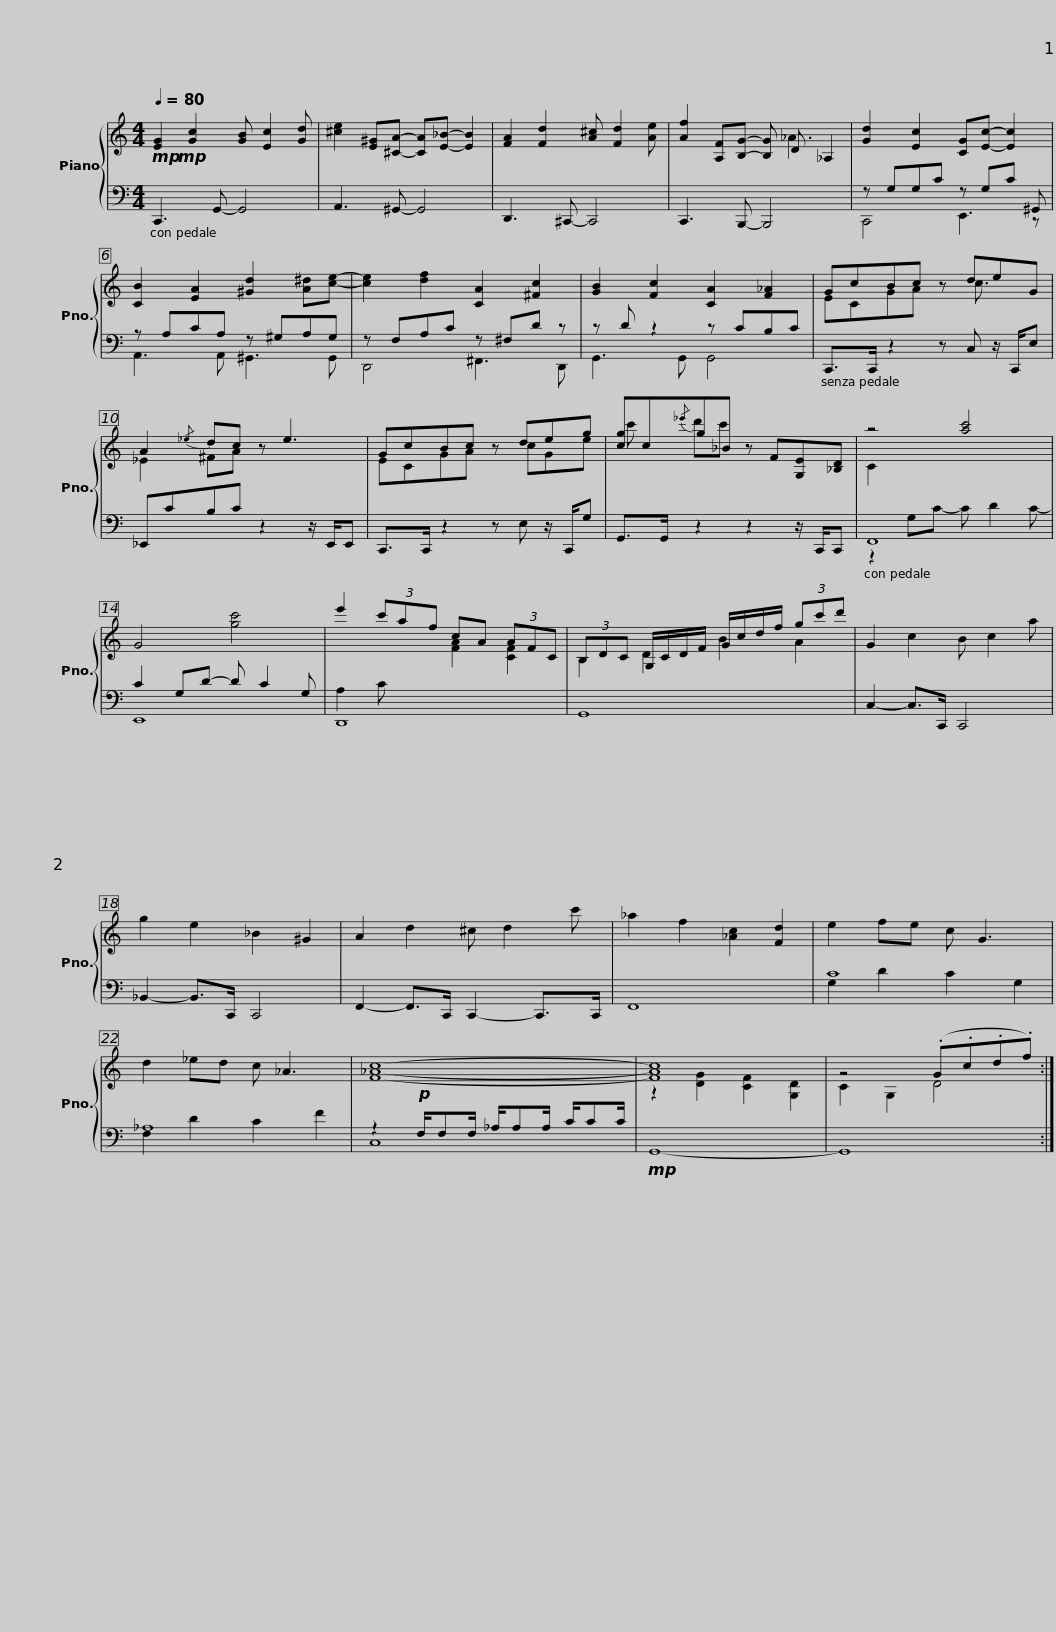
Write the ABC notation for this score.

X:1
%%score { ( 1 3 ) | ( 2 4 ) }
L:1/8
Q:1/4=80
M:4/4
I:linebreak $
K:C
V:1 treble
V:3 treble
V:2 bass
V:4 bass
V:1
!mp!!mp! [EG]2 [Gc]2 [GB] [Ec]2 [Gd] | [^ce]2 [E^G][^CA]- [CA][E_B]- [EB]2 | [FA]2 [Fd]2 [A^c] [Fd]2 [Ae] | [Af]2 [A,F][B,G]- [B,G] D _A,2 |$ [Gd]2 [Ec]2 [CG][Ec]- [Ec]2 | %5
 [CB]2 [EA]2 [^Gd]2 [A^d][ce]- | [ce]2 [df]2 [CA]2 [^Fc]2 | [GB]2 [Fc]2 [CA]2 [F_A]2 |$ GcBc z deG | A2{/_e} dc z e3 | %10
 GcBc z deg | [cg]c{/_e'}g_B z F[G,E][_B,D] |$ z4 [ac']4 | G4 [gc']4 | e'2 (3c'af cA (3AFC | %15
 (3B,DC G,/C/D/F/ G/c/d/f/ (3gc'd' |$ G2 c2 B c2 a | g2 e2 _B2 ^G2 | A2 d2 ^c d2 c' | _a2 f2 [_Ac]2 [Fd]2 | %20
 e2 fe c G3 |$ d2 _ed c _A3 | [F_Ac]8- | [FAc]8 | z4 (.G.c.d.f) :| %25
V:2
 C,,3 G,,- G,,4 | A,,3 ^G,,- G,,4 | D,,3 ^C,,- C,,4 | C,,3 B,,,- B,,,4 |$ z G,G,C z G,C ^G,, | %5
 z A,CA, z ^G,A,G, | z F,A,C z ^F,D z | z D z2 z CB,C |$ C,,>C,, z2 z C, z/ C,,/E, | _E,,CB,C z2 z/ E,,/E,, | %10
 C,,>C,, z2 z E, z/ C,,/G, | G,,>G,, z2 z2 z/ C,,/C,, |$ F,,8 | C2 G,D- D C2 G, | D,,8 | %15
 G,,8 |$ C,2- C,>C,, C,,4 | _B,,2- B,,>C,, C,,4 | F,,2- F,,>C,, C,,2- C,,>C,, | F,,8 | %20
 C8 |$ _A,8 | z2!p! F,/F,F,/ _A,/A,A,/ C/CC/ |!mp! G,,8- | G,,8 :| %25
V:3
 x8 | x8 | x8 | x5 _A3 |$ x8 | %5
 x8 | x8 | x8 |$ ECGA x c3/2 x3/2 | _E2 ^FA x4 | %10
 ECGA x cGe | c' x d'c' x4 |$ C2 x6 | x8 | x4 [FA]2 [CF]2 | %15
 B,2 D2 B2 A2 |$ x8 | x8 | x8 | x8 | %20
 x8 |$ x8 | x8 | z2 [DG]2 [CF]2 [G,D]2 | C2 G,2 D4 :| %25
V:4
 x8 | x8 | x8 | x8 |$ C,,4 E,,3 z | %5
 A,,3 A,, ^G,,3 G,, | D,,4 ^F,,3 D,, | G,,3 G,, G,,4 |$ x8 | x8 | %10
 x8 | x8 |$ z2 G,C- C D2 C- | E,,8 | A,2 C x5 | %15
 x8 |$ x8 | x8 | x8 | x8 | %20
 G,2 D2 C2 G,2 |$ F,2 D2 C2 F2 | C,8 | x8 | x8 :| %25
